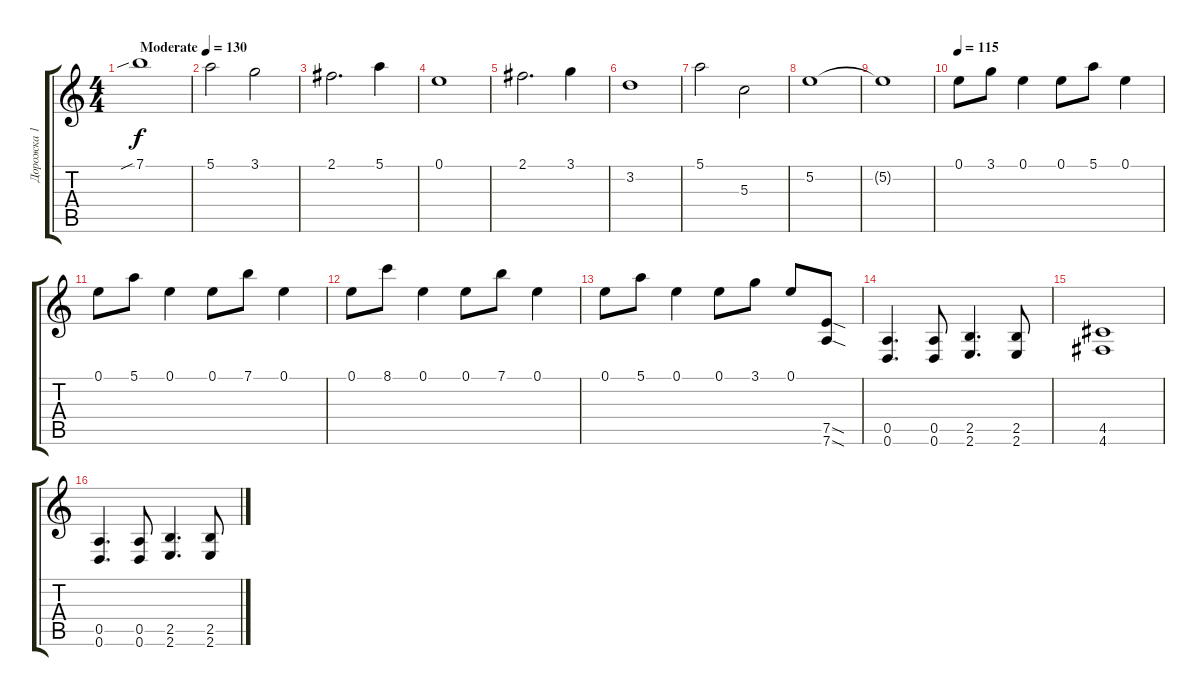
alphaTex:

\track ("Дорожка 1" "Дорожка 1") {instrument distortionguitar}
\staff {score tabs}
\tuning (E4 B3 G3 D3 A2 D2) {hide}
\ts (4 4)
\tempo (130 "Moderate")
\clef g2
\ks c
7.1{sib}.1{dy f instrument distortionguitar} |
5.1.2 3.1.2 |
2.1.2{d} 5.1.4 |
0.1.1 |
2.1.2{d} 3.1.4 |
3.2.1 |
5.1.2 5.3.2 |
5.2.1 |
5.2{t}.1 |
\tempo 115
0.1.8{beam Down} 3.1.8{beam Down} 0.1.4 0.1.8 5.1.8 0.1.4 |
0.1.8 5.1.8 0.1.4 0.1.8 7.1.8 0.1.4 |
0.1.8 8.1.8 0.1.4 0.1.8 7.1.8 0.1.4 |
0.1.8 5.1.8 0.1.4 0.1.8 3.1.8 0.1.8 (7.5{sod} 7.6{sod}).8 |
(0.5 0.6).4{d} (0.5 0.6).8 (2.5 2.6).4{d} (2.5 2.6).8 |
(4.5 4.6).1 |
(0.5 0.6).4{d} (0.5 0.6).8 (2.5 2.6).4{d} (2.5 2.6).8
